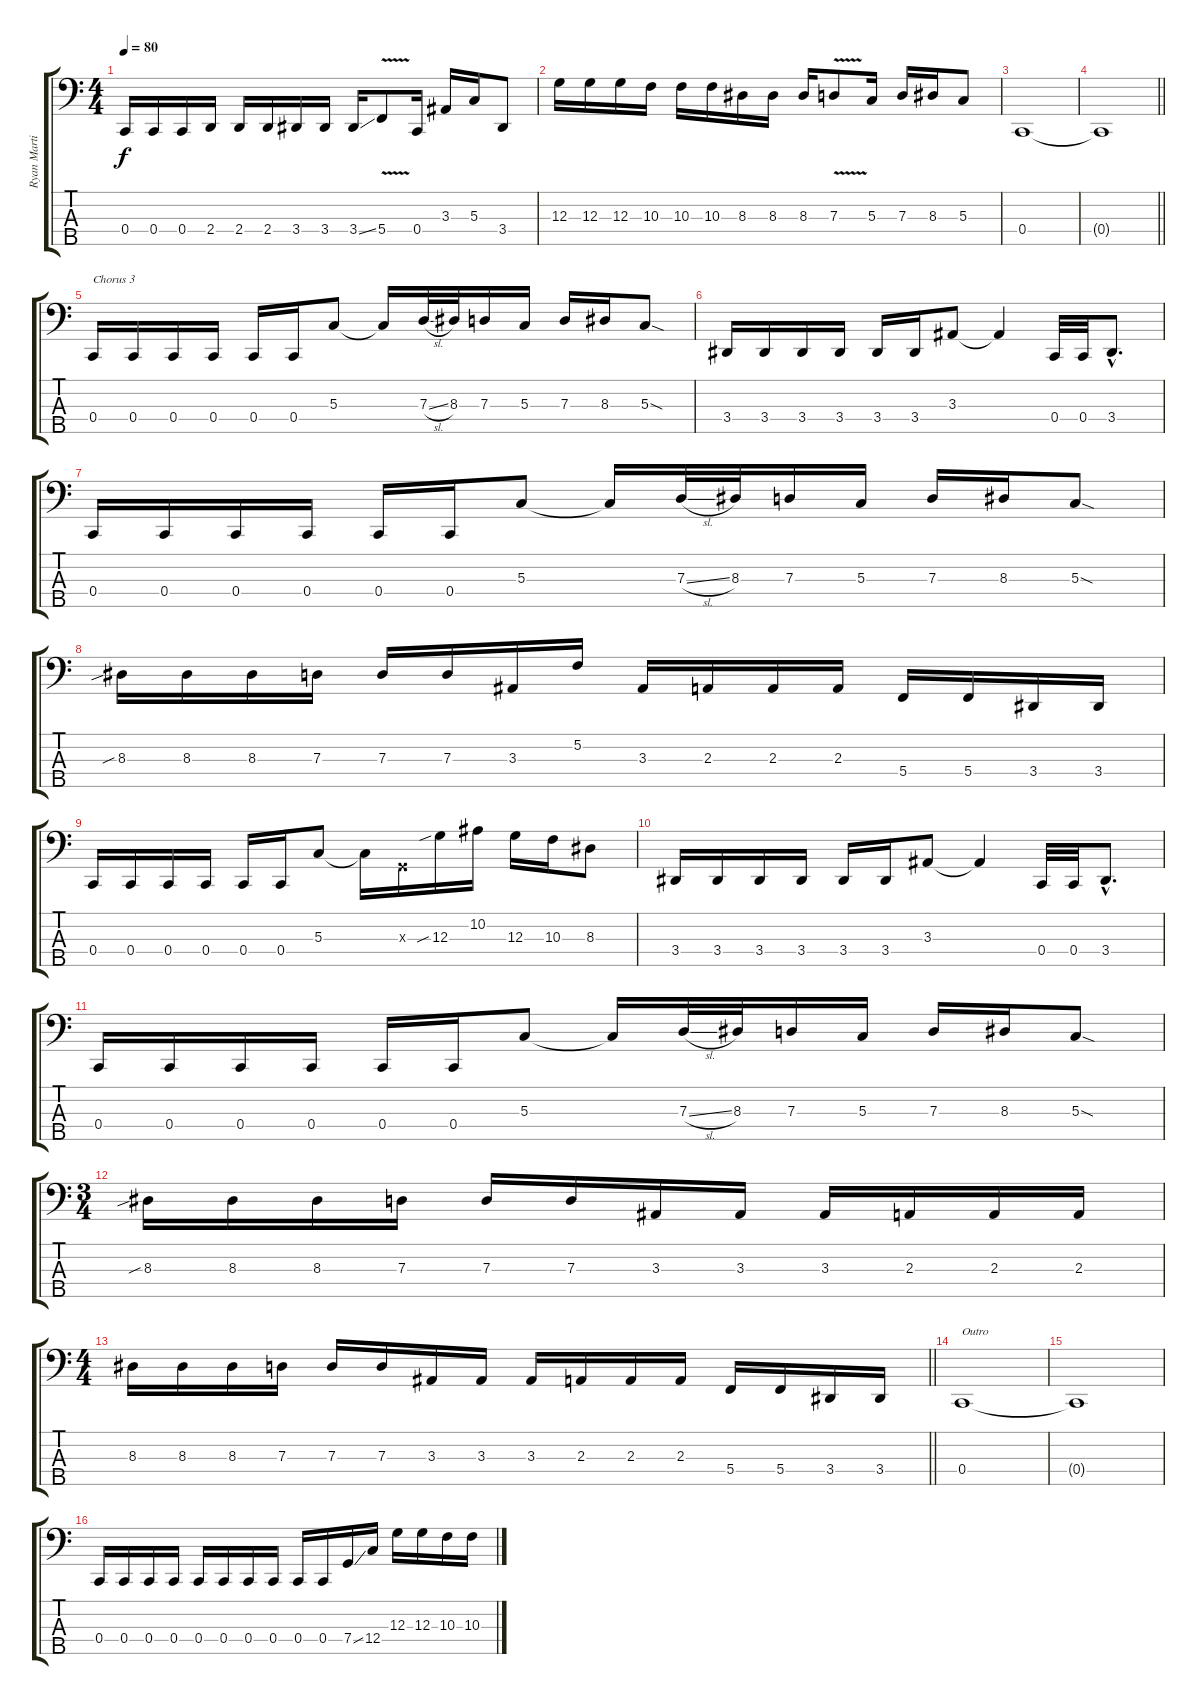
\track ("Ryan Martinie" "Ryan Marti") {instrument electricbassfinger}
\staff {score tabs}
\tuning (F2 C2 G1 C1 G0) {hide}
\ts (4 4)
\tempo 80
\clef f4
\ks c
0.4.16{dy f} 0.4.16 0.4.16 2.4.16 2.4.16 2.4.16 3.4.16 3.4.16 3.4{ss}.16 5.4{v}.8 0.4.16 3.3.16 5.3.16 3.4.8 |
12.3.16 12.3.16 12.3.16 10.3.16 10.3.16 10.3.16 8.3.16 8.3.16 8.3.16 7.3{v}.8 5.3.16 7.3.16 8.3.16 5.3.8 |
0.4.1 |
\barLineRight lightlight
0.4{t}.1 |
0.4.16{txt "Chorus 3"} 0.4.16 0.4.16 0.4.16 0.4.16 0.4.16 5.3.8 5.3{t}.16 7.3{sl}.32 8.3.32 7.3.16 5.3.16 7.3.16 8.3.16 5.3{sod}.8 |
3.4.16 3.4.16 3.4.16 3.4.16 3.4.16 3.4.16 3.3.8 3.3{t}.4 0.4.32 0.4.32 3.4{hac}.8{d} |
0.4.16 0.4.16 0.4.16 0.4.16 0.4.16 0.4.16 5.3.8 5.3{t}.16 7.3{sl}.32 8.3.32 7.3.16 5.3.16 7.3.16 8.3.16 5.3{sod}.8 |
8.3{sib}.16 8.3.16 8.3.16 7.3.16 7.3.16 7.3.16 3.3.16 5.2.16 3.3.16 2.3.16 2.3.16 2.3.16 5.4.16 5.4.16 3.4.16 3.4.16 |
0.4.16 0.4.16 0.4.16 0.4.16 0.4.16 0.4.16 5.3.8 5.3{t}.16 0.3{x}.16 12.3{sib}.16 10.2.16 12.3.16 10.3.16 8.3.8 |
3.4.16 3.4.16 3.4.16 3.4.16 3.4.16 3.4.16 3.3.8 3.3{t}.4 0.4.32 0.4.32 3.4{hac}.8{d} |
0.4.16 0.4.16 0.4.16 0.4.16 0.4.16 0.4.16 5.3.8 5.3{t}.16 7.3{sl}.32 8.3.32 7.3.16 5.3.16 7.3.16 8.3.16 5.3{sod}.8 |
\ts (3 4)
8.3{sib}.16 8.3.16 8.3.16 7.3.16 7.3.16 7.3.16 3.3.16 3.3.16 3.3.16 2.3.16 2.3.16 2.3.16 |
\ts (4 4)
\barLineRight lightlight
8.3.16 8.3.16 8.3.16 7.3.16 7.3.16 7.3.16 3.3.16 3.3.16 3.3.16 2.3.16 2.3.16 2.3.16 5.4.16 5.4.16 3.4.16 3.4.16 |
0.4.1{txt "Outro"} |
0.4{t}.1 |
0.4.16 0.4.16 0.4.16 0.4.16 0.4.16 0.4.16 0.4.16 0.4.16 0.4.16 0.4.16 7.4{ss}.16 12.4.16 12.3.16 12.3.16 10.3.16 10.3.16
